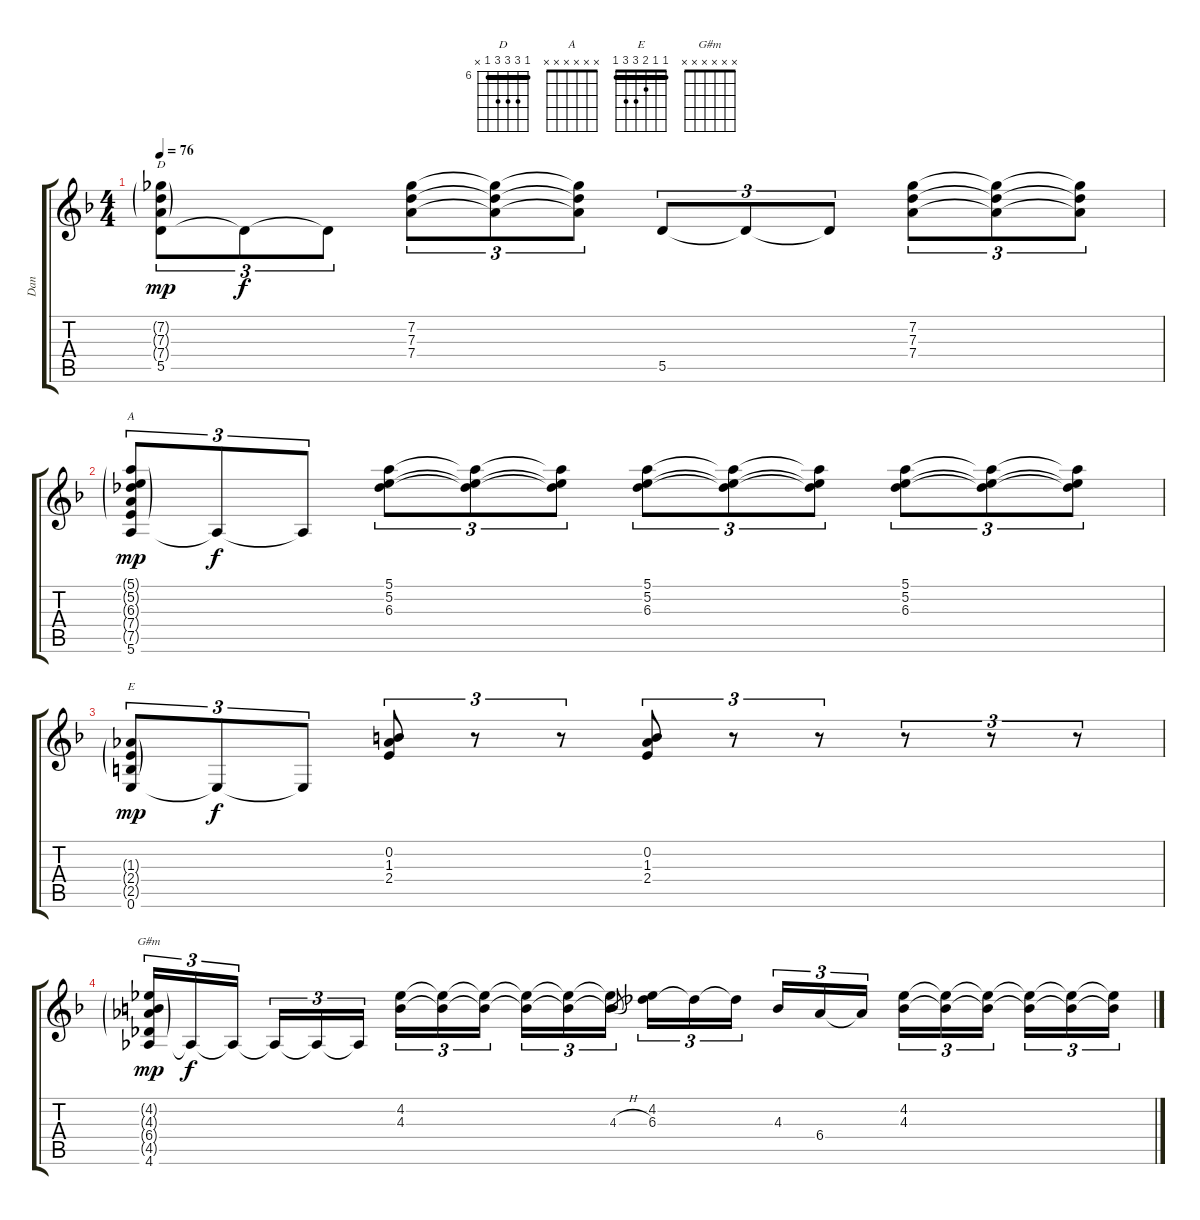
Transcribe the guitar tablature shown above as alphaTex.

\track ("Dan" "Dan") {instrument electricguitarclean}
\staff {score tabs}
\tuning (E4 B3 G3 D3 A2 E2) {hide}
\chord ("D" 6 8 8 8 6 x) {firstfret 6 barre 6}
\chord ("A" x x x x x x)
\chord ("E" 1 1 2 3 3 1) {barre 1}
\chord ("G#m" x x x x x x)
\ts (4 4)
\tempo 76
\clef g2
\ks f
(7.2{g} 7.3{g} 7.4{g} 5.5).8{tu (3 2) ch "D" dy mp} 5.5{t}.8{tu (3 2) dy f} 5.5{t}.8{tu (3 2)} (7.2 7.3 7.4).8{tu (3 2)} (7.2{t} 7.3{t} 7.4{t}).8{tu (3 2)} (7.2{t} 7.3{t} 7.4{t}).8{tu (3 2)} 5.5.8{tu (3 2)} 5.5{t}.8{tu (3 2)} 5.5{t}.8{tu (3 2)} (7.2 7.3 7.4).8{tu (3 2)} (7.2{t} 7.3{t} 7.4{t}).8{tu (3 2)} (7.2{t} 7.3{t} 7.4{t}).8{tu (3 2)} |
(5.1{g} 5.2{g} 6.3{g} 7.4{g} 7.5{g} 5.6).8{tu (3 2) ch "A" dy mp} 5.6{t}.8{tu (3 2) dy f} 5.6{t}.8{tu (3 2)} (5.1 5.2 6.3).8{tu (3 2)} (5.1{t} 5.2{t} 6.3{t}).8{tu (3 2)} (5.1{t} 5.2{t} 6.3{t}).8{tu (3 2)} (5.1 5.2 6.3).8{tu (3 2)} (5.1{t} 5.2{t} 6.3{t}).8{tu (3 2)} (5.1{t} 5.2{t} 6.3{t}).8{tu (3 2)} (5.1 5.2 6.3).8{tu (3 2)} (5.1{t} 5.2{t} 6.3{t}).8{tu (3 2)} (5.1{t} 5.2{t} 6.3{t}).8{tu (3 2)} |
(1.3{g} 2.4{g} 2.5{g} 0.6).8{tu (3 2) ch "E" dy mp} 0.6{t}.8{tu (3 2) dy f} 0.6{t}.8{tu (3 2)} (0.2 1.3 2.4).8{tu (3 2)} r.8{tu (3 2)} r.8{tu (3 2)} (0.2 1.3 2.4).8{tu (3 2)} r.8{tu (3 2)} r.8{tu (3 2)} r.8{tu (3 2)} r.8{tu (3 2)} r.8{tu (3 2)} |
(4.2{g} 4.3{g} 6.4{g} 4.5{g} 4.6).16{tu (3 2) ch "G#m" dy mp} 4.6{t}.16{tu (3 2) dy f} 4.6{t}.16{tu (3 2) beam splitsecondary} 4.6{t}.16{tu (3 2)} 4.6{t}.16{tu (3 2)} 4.6{t}.16{tu (3 2)} (4.2 4.3).16{tu (3 2)} (4.2{t} 4.3{t}).16{tu (3 2)} (4.2{t} 4.3{t}).16{tu (3 2) beam splitsecondary} (4.2{t} 4.3{t}).16{tu (3 2)} (4.2{t} 4.3{t}).16{tu (3 2)} (4.2{t} 4.3{t}).16{tu (3 2)} 4.3{h}.8{gr} (4.2 6.3).16{tu (3 2)} 6.3{t}.16{tu (3 2)} 6.3{t}.16{tu (3 2) beam splitsecondary} 4.3.16{tu (3 2)} 6.4.16{tu (3 2)} 6.4{t}.16{tu (3 2)} (4.2 4.3).16{tu (3 2)} (4.2{t} 4.3{t}).16{tu (3 2)} (4.2{t} 4.3{t}).16{tu (3 2) beam splitsecondary} (4.2{t} 4.3{t}).16{tu (3 2)} (4.2{t} 4.3{t}).16{tu (3 2)} (4.2{t} 4.3{t}).16{tu (3 2)}
